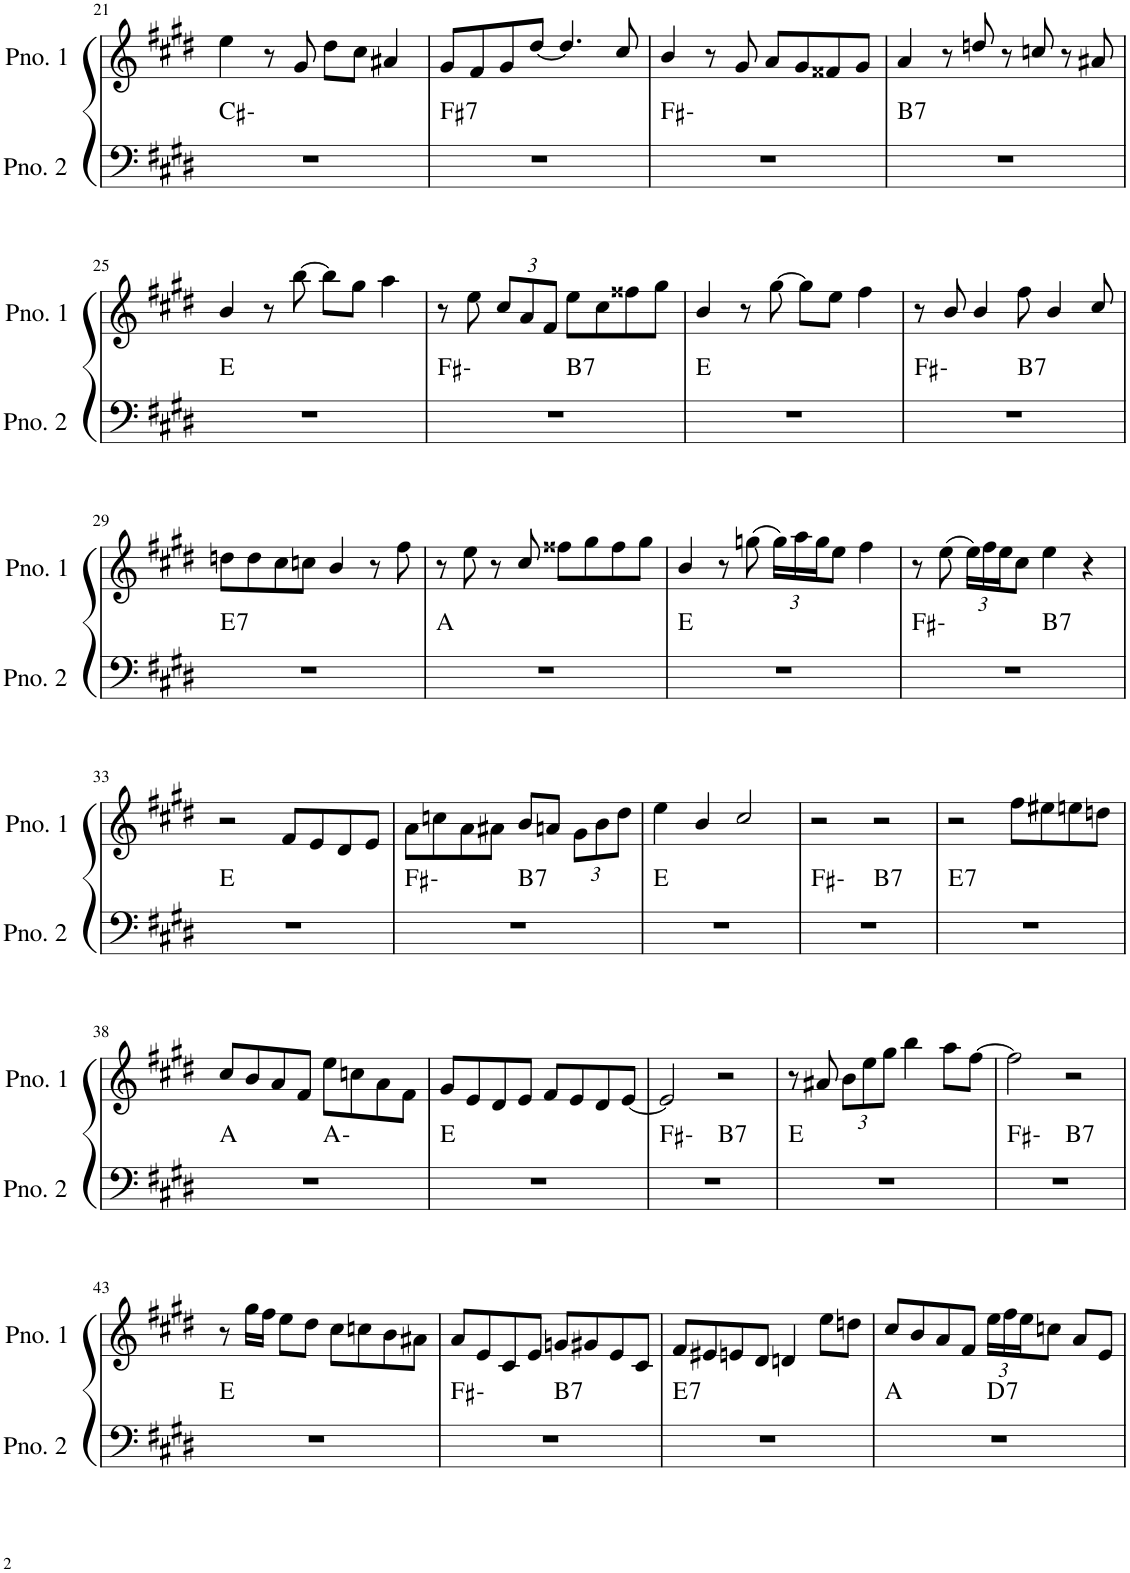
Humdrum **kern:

**kern	**harte	**kern
*part2	*part2	*part1
*staff2	*	*staff1
*I"ピアノ 2	*	*I"ピアノ 1
!!LO:PB:g=z
*clefF4	*	*clefG2
*k[f#c#g#d#]	*	*k[f#c#g#d#]
*M4/4	*	*M4/4
=21	=21	=21
1r	C#:min	4ee\
.	.	8r
.	.	8g#/
.	.	8dd#\L
.	.	8cc#\J
.	.	4a#X/
=22	=22	=22
!	!LO:H:kt=7	!
1r	F#:7	8g#/L
.	.	8f#/
.	.	8g#/
.	.	[8dd#/J
.	.	4.dd#/]
.	.	8cc#/
=23	=23	=23
1r	F#:min	4b/
.	.	8r
.	.	8g#/
.	.	8a/L
.	.	8g#/
.	.	8f##X/
.	.	8g#/J
=24	=24	=24
!	!LO:H:kt=7	!
1r	B:7	4a/
.	.	8r
.	.	8ddn/
.	.	8r
.	.	8ccn/
.	.	8r
.	.	8a#X/
!!LO:LB:g=z
=25	=25	=25
1r	E:maj	4b/
.	.	8r
.	.	[8bb\
.	.	8bb\L]
.	.	8gg#\J
.	.	4aa\
=26	=26	=26
*^	*	*
1r	2ryy	F#:min	8r
.	.	.	8ee\
*	*	*	*Xbrackettup
.	.	.	12cc#/L
.	.	.	12a/
.	.	.	12f#/J
!	!	!LO:H:kt=7	!
.	2ryy	B:7	8ee\L
.	.	.	8cc#\
.	.	.	8ff##X\
.	.	.	8gg#\J
*v	*v	*	*
=27	=27	=27
1r	E:maj	4b/
.	.	8r
.	.	[8gg#\
.	.	8gg#\L]
.	.	8ee\J
.	.	4ff#\
=28	=28	=28
*^	*	*
1r	2ryy	F#:min	8r
.	.	.	8b/
.	.	.	4b/
!	!	!LO:H:kt=7	!
.	2ryy	B:7	8ff#\
.	.	.	4b/
.	.	.	8cc#/
!!LO:LB:g=z
=29	=29	=29	=29
!	!	!LO:H:kt=7	!
*v	*v	*	*
1r	E:7	8ddn\L
.	.	8dd\
.	.	8cc#\
.	.	8ccn\J
.	.	4b/
.	.	8r
.	.	8ff#\
=30	=30	=30
1r	A:maj	8r
.	.	8ee\
.	.	8r
.	.	8cc#/
.	.	8ff##X\L
.	.	8gg#\
.	.	8ff##\
.	.	8gg#\J
=31	=31	=31
1r	E:maj	4b/
.	.	8r
.	.	(8ggn\
.	.	24gg\LL)
.	.	24aa\
.	.	24gg\J
.	.	8ee\J
.	.	4ff#\
=32	=32	=32
*^	*	*
1r	2ryy	F#:min	8r
.	.	.	(8ee\
.	.	.	24ee\LL)
.	.	.	24ff#\
.	.	.	24ee\J
.	.	.	8cc#\J
!	!	!LO:H:kt=7	!
.	2ryy	B:7	4ee\
.	.	.	4r
*v	*v	*	*
!!LO:LB:g=z
=33	=33	=33
1r	E:maj	2r
.	.	8f#/L
.	.	8e/
.	.	8d#/
.	.	8e/J
=34	=34	=34
*^	*	*
1r	2ryy	F#:min	8a\L
.	.	.	8ccn\
.	.	.	8a\
.	.	.	8a#X\J
!	!	!LO:H:kt=7	!
.	2ryy	B:7	8b/L
.	.	.	8an/J
.	.	.	12g#\L
.	.	.	12b\
.	.	.	12dd#\J
*v	*v	*	*
=35	=35	=35
1r	E:maj	4ee\
.	.	4b/
.	.	2cc#/
=36	=36	=36
*^	*	*
1r	2ryy	F#:min	2r
!	!	!LO:H:kt=7	!
.	2ryy	B:7	2r
=37	=37	=37	=37
!	!	!LO:H:kt=7	!
*v	*v	*	*
1r	E:7	2r
.	.	8ff#\L
.	.	8ee#X\
.	.	8een\
.	.	8ddn\J
!!LO:LB:g=z
=38	=38	=38
*^	*	*
1r	2ryy	A:maj	8cc#/L
.	.	.	8b/
.	.	.	8a/
.	.	.	8f#/J
.	2ryy	A:min	8ee\L
.	.	.	8ccn\
.	.	.	8a\
.	.	.	8f#\J
*v	*v	*	*
=39	=39	=39
1r	E:maj	8g#/L
.	.	8e/
.	.	8d#/
.	.	8e/J
.	.	8f#/L
.	.	8e/
.	.	8d#/
.	.	[8e/J
=40	=40	=40
*^	*	*
1r	2ryy	F#:min	2e/]
!	!	!LO:H:kt=7	!
.	2ryy	B:7	2r
*v	*v	*	*
=41	=41	=41
1r	E:maj	8r
.	.	8a#X/
.	.	12b\L
.	.	12ee\
.	.	12gg#\J
.	.	4bb\
.	.	8aa\L
.	.	[8ff#\J
=42	=42	=42
*^	*	*
1r	2ryy	F#:min	2ff#\]
!	!	!LO:H:kt=7	!
.	2ryy	B:7	2r
*v	*v	*	*
!!LO:LB:g=z
=43	=43	=43
1r	E:maj	8r
.	.	16gg#\LL
.	.	16ff#\JJ
.	.	8ee\L
.	.	8dd#\J
.	.	8cc#\L
.	.	8ccn\
.	.	8b\
.	.	8a#X\J
=44	=44	=44
*^	*	*
1r	2ryy	F#:min	8a/L
.	.	.	8e/
.	.	.	8c#/
.	.	.	8e/J
!	!	!LO:H:kt=7	!
.	2ryy	B:7	8gn/L
.	.	.	8g#X/
.	.	.	8e/
.	.	.	8c#/J
=45	=45	=45	=45
!	!	!LO:H:kt=7	!
*v	*v	*	*
1r	E:7	8f#/L
.	.	8e#X/
.	.	8en/
.	.	8d#/J
.	.	4dn/
.	.	8ee\L
.	.	8ddn\J
=46	=46	=46
*^	*	*
1r	2ryy	A:maj	8cc#/L
.	.	.	8b/
.	.	.	8a/
.	.	.	8f#/J
!	!	!LO:H:kt=7	!
.	2ryy	D:7	24ee\LL
.	.	.	24ff#\
.	.	.	24ee\J
.	.	.	8ccn\J
.	.	.	8a/L
.	.	.	8e/J
*v	*v	*	*
=	=	=
*-	*-	*-
